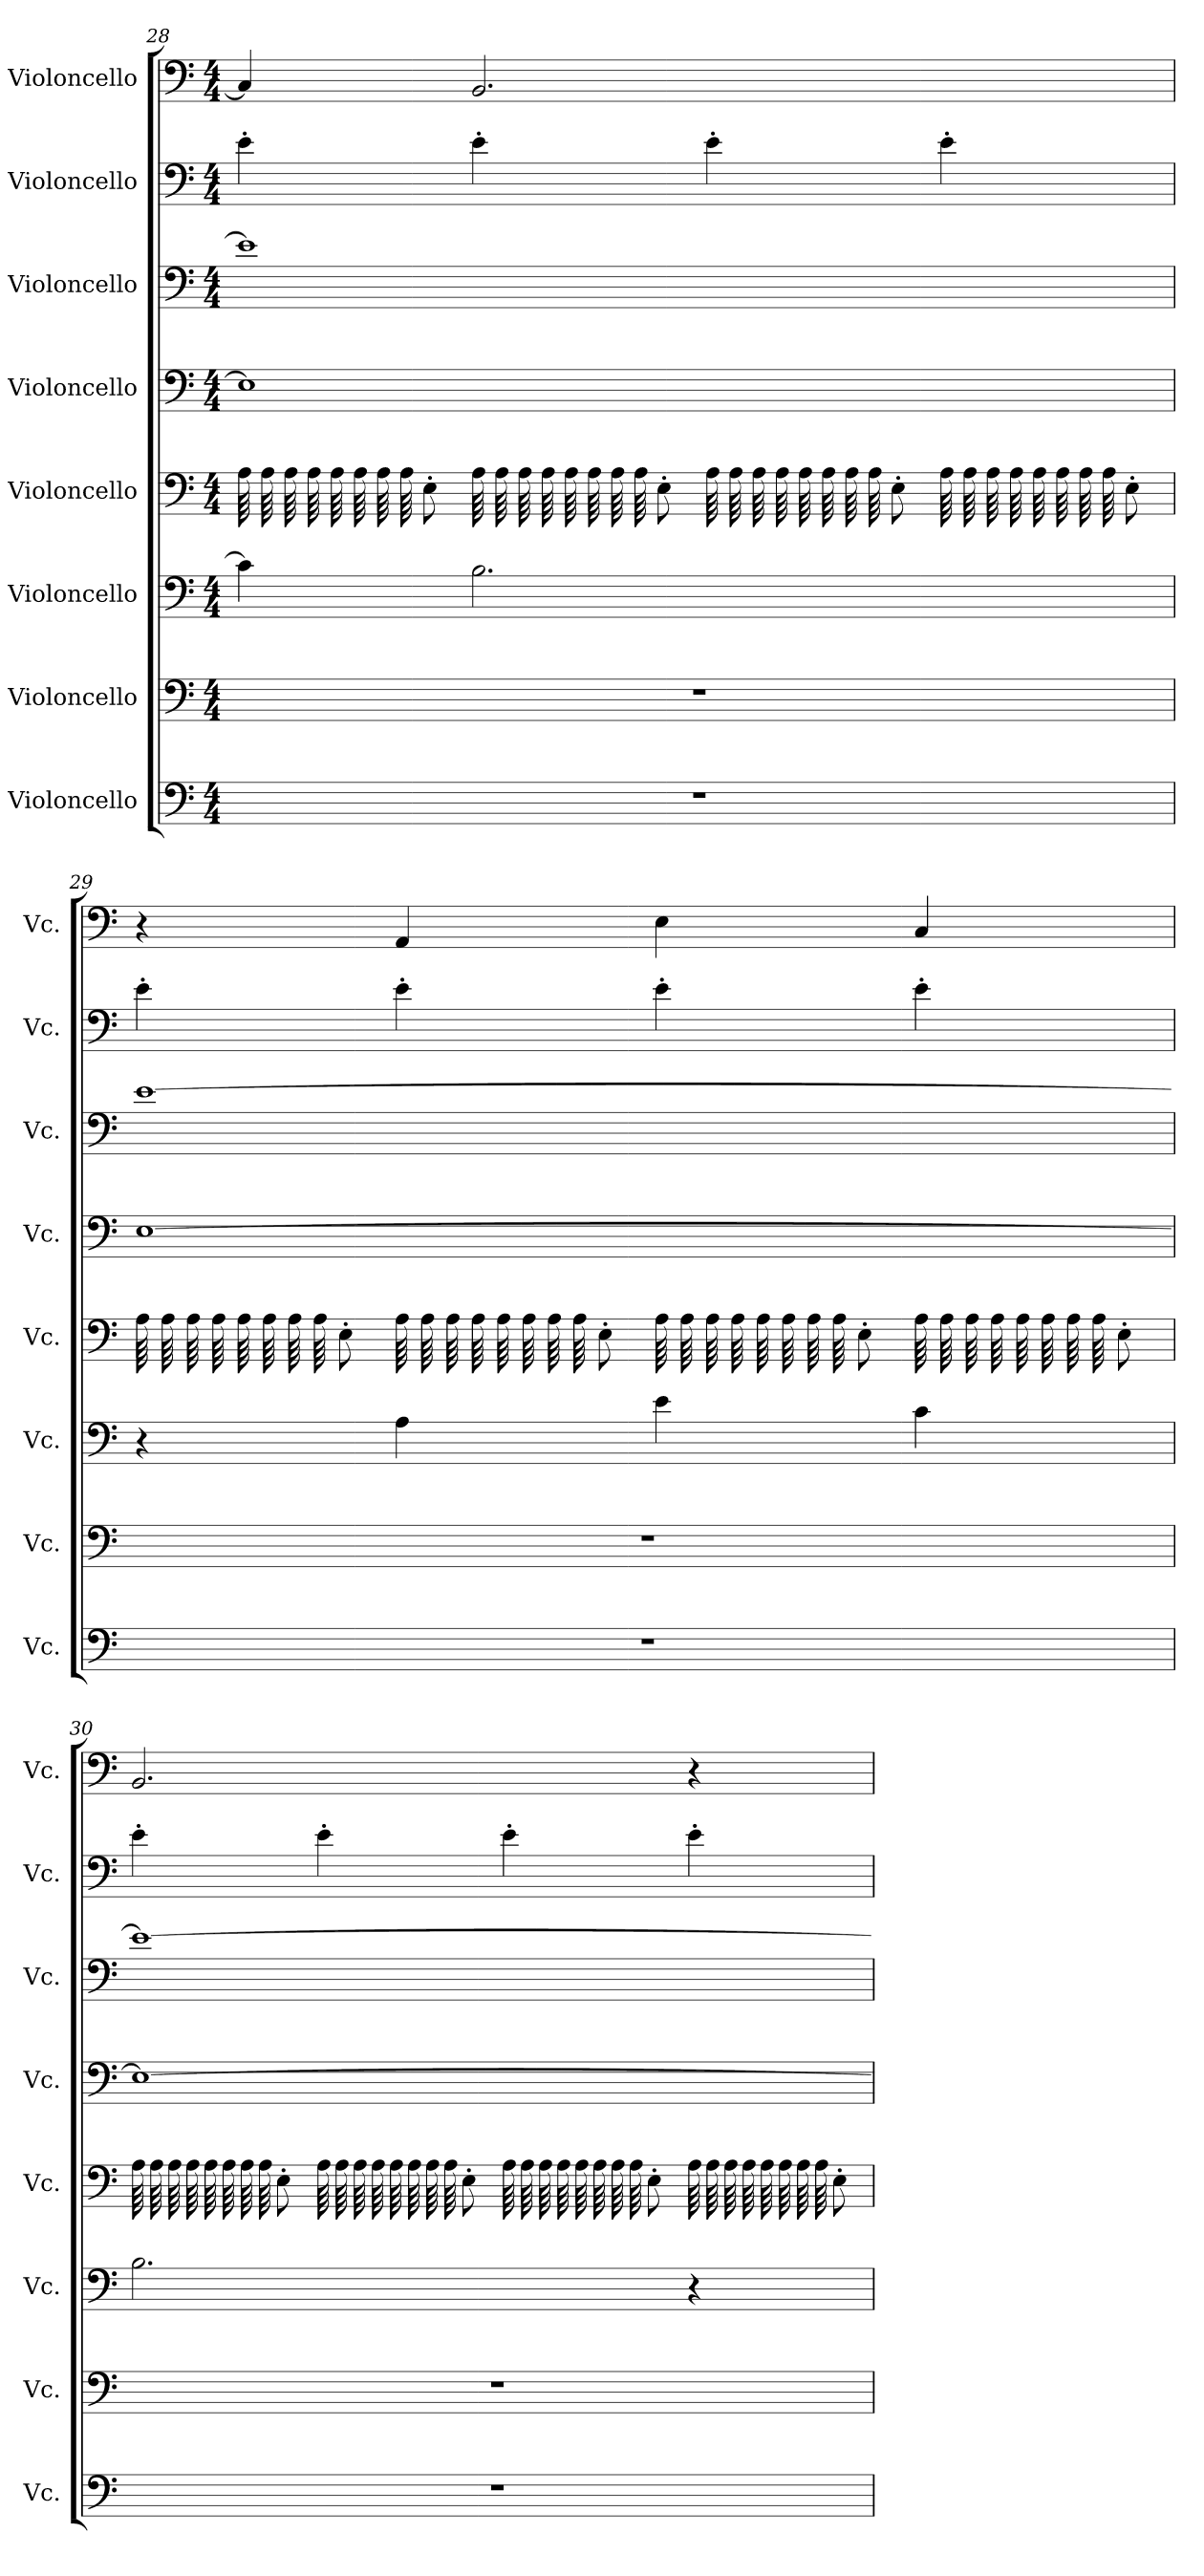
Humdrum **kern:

**kern	**kern	**kern	**kern	**kern	**kern	**kern	**kern
*part8	*part7	*part6	*part5	*part4	*part3	*part2	*part1
*staff8	*staff7	*staff6	*staff5	*staff4	*staff3	*staff2	*staff1
*I"Violoncello	*I"Violoncello	*I"Violoncello	*I"Violoncello	*I"Violoncello	*I"Violoncello	*I"Violoncello	*I"Violoncello
*I'Vc.	*I'Vc.	*I'Vc.	*I'Vc.	*I'Vc.	*I'Vc.	*I'Vc.	*I'Vc.
*clefF4	*clefF4	*clefF4	*clefF4	*clefF4	*clefF4	*clefF4	*clefF4
*k[]	*k[]	*k[]	*k[]	*k[]	*k[]	*k[]	*k[]
*M4/4	*M4/4	*M4/4	*M4/4	*M4/4	*M4/4	*M4/4	*M4/4
=28	=28	=28	=28	=28	=28	=28	=28
*	*	*	*tremolo	*	*	*	*
1r	1r	4c\]	64A\LLLL	1E]	1e]	4e'\	4C/]
.	.	.	64A\	.	.	.	.
.	.	.	64A\	.	.	.	.
.	.	.	64A\	.	.	.	.
.	.	.	64A\	.	.	.	.
.	.	.	64A\	.	.	.	.
.	.	.	64A\	.	.	.	.
.	.	.	64A\	.	.	.	.
*	*	*	*Xtremolo	*	*	*	*
.	.	.	8E'\	.	.	.	.
*	*	*	*tremolo	*	*	*	*
.	.	2.B\	64A\	.	.	4e'\	2.BB/
.	.	.	64A\	.	.	.	.
.	.	.	64A\	.	.	.	.
.	.	.	64A\	.	.	.	.
.	.	.	64A\	.	.	.	.
.	.	.	64A\	.	.	.	.
.	.	.	64A\	.	.	.	.
.	.	.	64A\	.	.	.	.
*	*	*	*Xtremolo	*	*	*	*
.	.	.	8E'\J	.	.	.	.
*	*	*	*tremolo	*	*	*	*
.	.	.	64A\LLLL	.	.	4e'\	.
.	.	.	64A\	.	.	.	.
.	.	.	64A\	.	.	.	.
.	.	.	64A\	.	.	.	.
.	.	.	64A\	.	.	.	.
.	.	.	64A\	.	.	.	.
.	.	.	64A\	.	.	.	.
.	.	.	64A\	.	.	.	.
*	*	*	*Xtremolo	*	*	*	*
.	.	.	8E'\	.	.	.	.
*	*	*	*tremolo	*	*	*	*
.	.	.	64A\	.	.	4e'\	.
.	.	.	64A\	.	.	.	.
.	.	.	64A\	.	.	.	.
.	.	.	64A\	.	.	.	.
.	.	.	64A\	.	.	.	.
.	.	.	64A\	.	.	.	.
.	.	.	64A\	.	.	.	.
.	.	.	64A\	.	.	.	.
*	*	*	*Xtremolo	*	*	*	*
.	.	.	8E'\J	.	.	.	.
=29	=29	=29	=29	=29	=29	=29	=29
*	*	*	*tremolo	*	*	*	*
1r	1r	4r	64A\LLLL	[1E	[1e	4e'\	4r
.	.	.	64A\	.	.	.	.
.	.	.	64A\	.	.	.	.
.	.	.	64A\	.	.	.	.
.	.	.	64A\	.	.	.	.
.	.	.	64A\	.	.	.	.
.	.	.	64A\	.	.	.	.
.	.	.	64A\	.	.	.	.
*	*	*	*Xtremolo	*	*	*	*
.	.	.	8E'\	.	.	.	.
*	*	*	*tremolo	*	*	*	*
.	.	4A\	64A\	.	.	4e'\	4AA/
.	.	.	64A\	.	.	.	.
.	.	.	64A\	.	.	.	.
.	.	.	64A\	.	.	.	.
.	.	.	64A\	.	.	.	.
.	.	.	64A\	.	.	.	.
.	.	.	64A\	.	.	.	.
.	.	.	64A\	.	.	.	.
*	*	*	*Xtremolo	*	*	*	*
.	.	.	8E'\J	.	.	.	.
*	*	*	*tremolo	*	*	*	*
.	.	4e\	64A\LLLL	.	.	4e'\	4E\
.	.	.	64A\	.	.	.	.
.	.	.	64A\	.	.	.	.
.	.	.	64A\	.	.	.	.
.	.	.	64A\	.	.	.	.
.	.	.	64A\	.	.	.	.
.	.	.	64A\	.	.	.	.
.	.	.	64A\	.	.	.	.
*	*	*	*Xtremolo	*	*	*	*
.	.	.	8E'\	.	.	.	.
*	*	*	*tremolo	*	*	*	*
.	.	4c\	64A\	.	.	4e'\	4C/
.	.	.	64A\	.	.	.	.
.	.	.	64A\	.	.	.	.
.	.	.	64A\	.	.	.	.
.	.	.	64A\	.	.	.	.
.	.	.	64A\	.	.	.	.
.	.	.	64A\	.	.	.	.
.	.	.	64A\	.	.	.	.
*	*	*	*Xtremolo	*	*	*	*
.	.	.	8E'\J	.	.	.	.
!!LO:PB:g=z
=30	=30	=30	=30	=30	=30	=30	=30
*	*	*	*tremolo	*	*	*	*
1r	1r	2.B\	64A\LLLL	1E_	1e_	4e'\	2.BB/
.	.	.	64A\	.	.	.	.
.	.	.	64A\	.	.	.	.
.	.	.	64A\	.	.	.	.
.	.	.	64A\	.	.	.	.
.	.	.	64A\	.	.	.	.
.	.	.	64A\	.	.	.	.
.	.	.	64A\	.	.	.	.
*	*	*	*Xtremolo	*	*	*	*
.	.	.	8E'\	.	.	.	.
*	*	*	*tremolo	*	*	*	*
.	.	.	64A\	.	.	4e'\	.
.	.	.	64A\	.	.	.	.
.	.	.	64A\	.	.	.	.
.	.	.	64A\	.	.	.	.
.	.	.	64A\	.	.	.	.
.	.	.	64A\	.	.	.	.
.	.	.	64A\	.	.	.	.
.	.	.	64A\	.	.	.	.
*	*	*	*Xtremolo	*	*	*	*
.	.	.	8E'\J	.	.	.	.
*	*	*	*tremolo	*	*	*	*
.	.	.	64A\LLLL	.	.	4e'\	.
.	.	.	64A\	.	.	.	.
.	.	.	64A\	.	.	.	.
.	.	.	64A\	.	.	.	.
.	.	.	64A\	.	.	.	.
.	.	.	64A\	.	.	.	.
.	.	.	64A\	.	.	.	.
.	.	.	64A\	.	.	.	.
*	*	*	*Xtremolo	*	*	*	*
.	.	.	8E'\	.	.	.	.
*	*	*	*tremolo	*	*	*	*
.	.	4r	64A\	.	.	4e'\	4r
.	.	.	64A\	.	.	.	.
.	.	.	64A\	.	.	.	.
.	.	.	64A\	.	.	.	.
.	.	.	64A\	.	.	.	.
.	.	.	64A\	.	.	.	.
.	.	.	64A\	.	.	.	.
.	.	.	64A\	.	.	.	.
*	*	*	*Xtremolo	*	*	*	*
.	.	.	8E'\J	.	.	.	.
=	=	=	=	=	=	=	=
*-	*-	*-	*-	*-	*-	*-	*-
